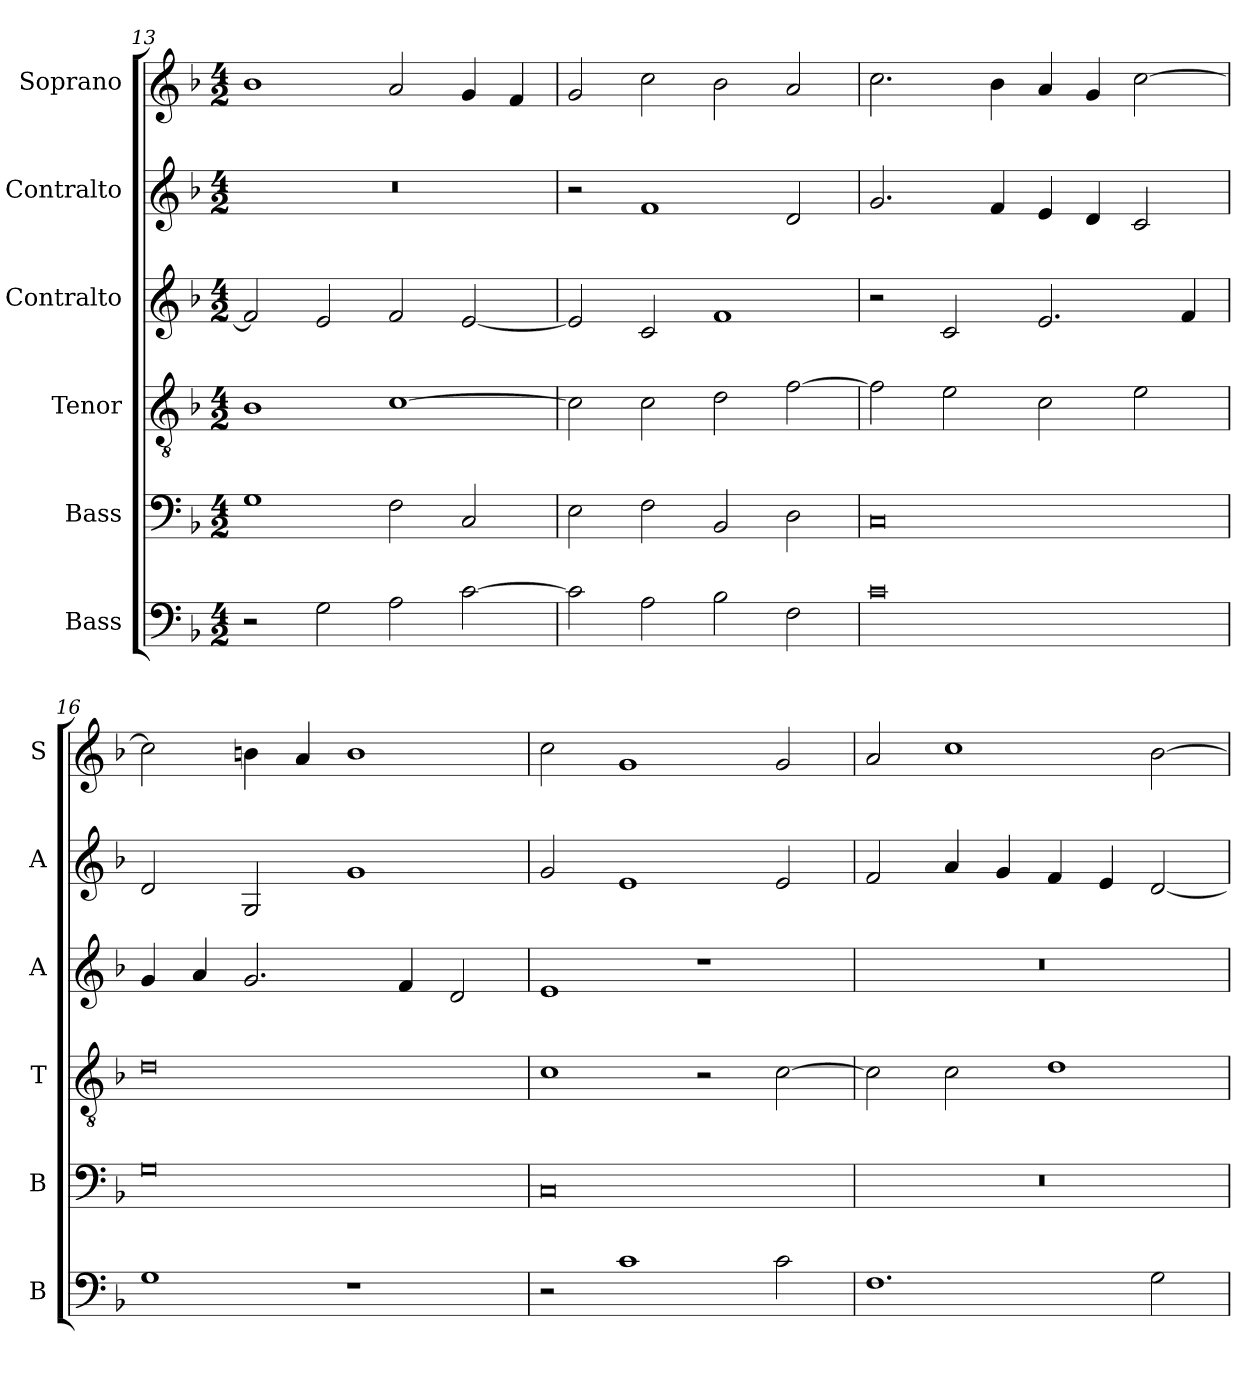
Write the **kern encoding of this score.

**kern	**kern	**kern	**kern	**kern	**kern
*part6	*part5	*part4	*part3	*part2	*part1
*staff6	*staff5	*staff4	*staff3	*staff2	*staff1
*I"Bass	*I"Bass	*I"Tenor	*I"Contralto	*I"Contralto	*I"Soprano
*I'B	*I'B	*I'T	*I'A	*I'A	*I'S
*clefF4	*clefF4	*clefGv2	*clefG2	*clefG2	*clefG2
*k[b-]	*k[b-]	*k[b-]	*k[b-]	*k[b-]	*k[b-]
*F:ion	*F:ion	*F:ion	*F:ion	*F:ion	*F:ion
*M4/2	*M4/2	*M4/2	*M4/2	*M4/2	*M4/2
=13	=13	=13	=13	=13	=13
2r	1G	1B-	2f]	0r	1b-
2G	.	.	2e	.	.
2A	2F	[1c	2f	.	2a
[2c	2C	.	[2e	.	4g
.	.	.	.	.	4f
=14	=14	=14	=14	=14	=14
2c]	2E	2c]	2e]	2r	2g
2A	2F	2c	2c	1f	2cc
2B-	2BB-	2d	1f	.	2b-
2F	2D	[2f	.	2d	2a
=15	=15	=15	=15	=15	=15
0c	0C	2f]	2r	2.g	2.cc
.	.	2e	2c	.	.
.	.	.	.	4f	4b-
.	.	2c	2.e	4e	4a
.	.	.	.	4d	4g
.	.	2e	.	2c	[2cc
.	.	.	4f	.	.
=16	=16	=16	=16	=16	=16
1G	0G	0d	4g	2d	2cc]
.	.	.	4a	.	.
.	.	.	2.g	2G	4bn
.	.	.	.	.	4a
1r	.	.	.	1g	1b
.	.	.	4f	.	.
.	.	.	2d	.	.
=17	=17	=17	=17	=17	=17
2r	0C	1c	1e	2g	2cc
1c	.	.	.	1e	1g
.	.	2r	1r	.	.
2c	.	[2c	.	2e	2g
=18	=18	=18	=18	=18	=18
1.F	0r	2c]	0r	2f	2a
.	.	2c	.	4a	1cc
.	.	.	.	4g	.
.	.	1d	.	4f	.
.	.	.	.	4e	.
2G	.	.	.	[2d	[2b-
=	=	=	=	=	=
*-	*-	*-	*-	*-	*-
